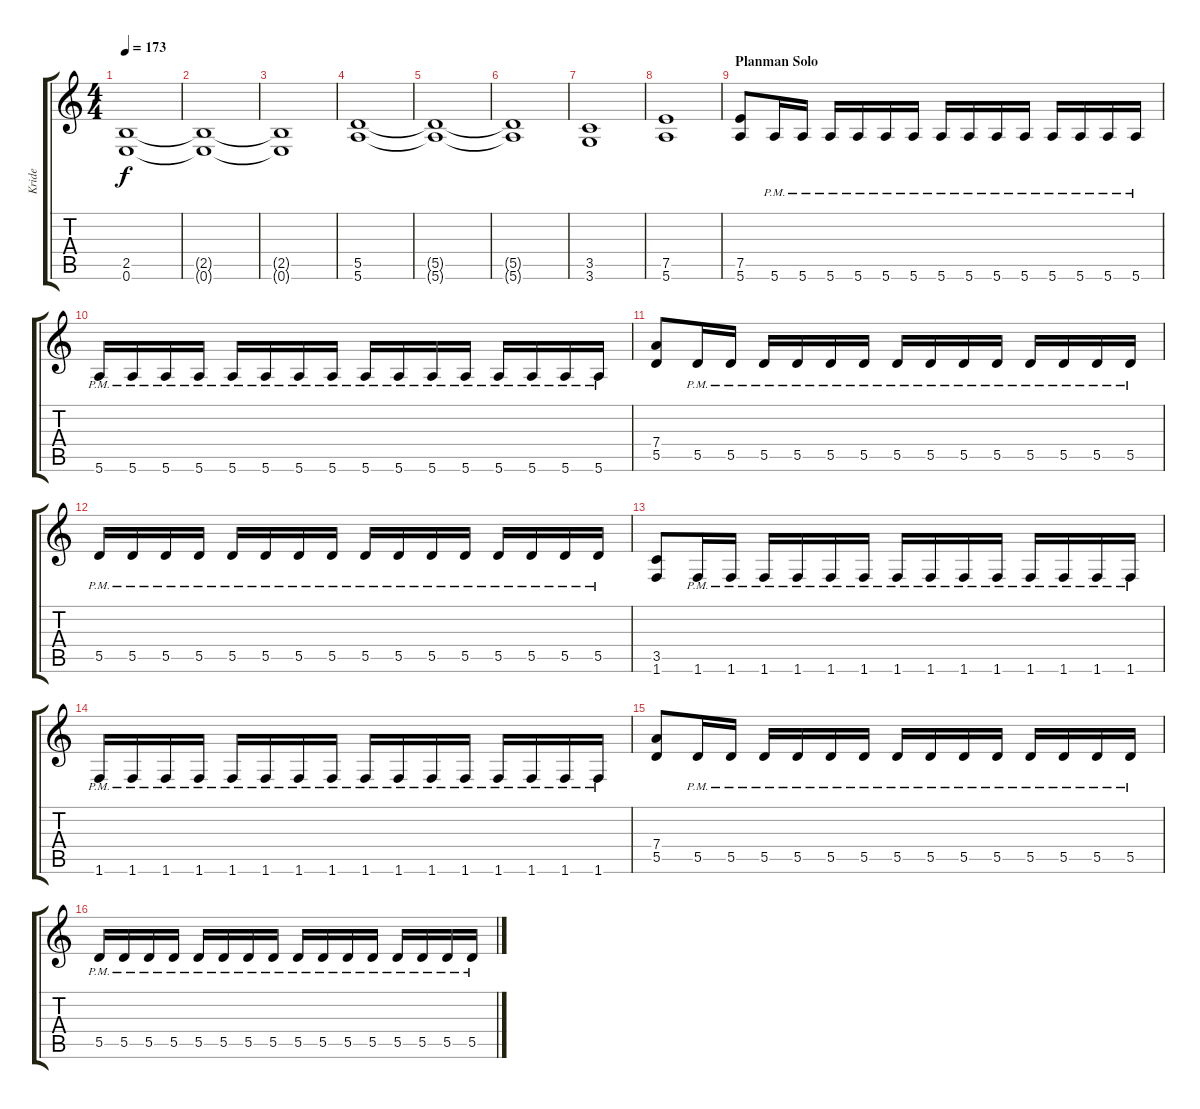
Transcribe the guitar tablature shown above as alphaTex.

\track ("Kride" "Kride") {instrument distortionguitar}
\staff {score tabs}
\tuning (E4 B3 G3 D3 A2 E2) {hide}
\ts (4 4)
\tempo 173
\clef g2
\ks c
(2.5 0.6).1{dy f} |
(2.5{t} 0.6{t}).1 |
(2.5{t} 0.6{t}).1 |
(5.5 5.6).1 |
(5.5{t} 5.6{t}).1 |
(5.5{t} 5.6{t}).1 |
(3.5 3.6).1 |
(7.5 5.6).1 |
\section ("" "Planman Solo")
(7.5 5.6).8 5.6{pm}.16 5.6{pm}.16 5.6{pm}.16 5.6{pm}.16 5.6{pm}.16 5.6{pm}.16 5.6{pm}.16 5.6{pm}.16 5.6{pm}.16 5.6{pm}.16 5.6{pm}.16 5.6{pm}.16 5.6{pm}.16 5.6{pm}.16 |
5.6{pm}.16 5.6{pm}.16 5.6{pm}.16 5.6{pm}.16 5.6{pm}.16 5.6{pm}.16 5.6{pm}.16 5.6{pm}.16 5.6{pm}.16 5.6{pm}.16 5.6{pm}.16 5.6{pm}.16 5.6{pm}.16 5.6{pm}.16 5.6{pm}.16 5.6{pm}.16 |
(7.4 5.5).8 5.5{pm}.16 5.5{pm}.16 5.5{pm}.16 5.5{pm}.16 5.5{pm}.16 5.5{pm}.16 5.5{pm}.16 5.5{pm}.16 5.5{pm}.16 5.5{pm}.16 5.5{pm}.16 5.5{pm}.16 5.5{pm}.16 5.5{pm}.16 |
5.5{pm}.16 5.5{pm}.16 5.5{pm}.16 5.5{pm}.16 5.5{pm}.16 5.5{pm}.16 5.5{pm}.16 5.5{pm}.16 5.5{pm}.16 5.5{pm}.16 5.5{pm}.16 5.5{pm}.16 5.5{pm}.16 5.5{pm}.16 5.5{pm}.16 5.5{pm}.16 |
(3.5 1.6).8 1.6{pm}.16 1.6{pm}.16 1.6{pm}.16 1.6{pm}.16 1.6{pm}.16 1.6{pm}.16 1.6{pm}.16 1.6{pm}.16 1.6{pm}.16 1.6{pm}.16 1.6{pm}.16 1.6{pm}.16 1.6{pm}.16 1.6{pm}.16 |
1.6{pm}.16 1.6{pm}.16 1.6{pm}.16 1.6{pm}.16 1.6{pm}.16 1.6{pm}.16 1.6{pm}.16 1.6{pm}.16 1.6{pm}.16 1.6{pm}.16 1.6{pm}.16 1.6{pm}.16 1.6{pm}.16 1.6{pm}.16 1.6{pm}.16 1.6{pm}.16 |
(7.4 5.5).8 5.5{pm}.16 5.5{pm}.16 5.5{pm}.16 5.5{pm}.16 5.5{pm}.16 5.5{pm}.16 5.5{pm}.16 5.5{pm}.16 5.5{pm}.16 5.5{pm}.16 5.5{pm}.16 5.5{pm}.16 5.5{pm}.16 5.5{pm}.16 |
5.5{pm}.16 5.5{pm}.16 5.5{pm}.16 5.5{pm}.16 5.5{pm}.16 5.5{pm}.16 5.5{pm}.16 5.5{pm}.16 5.5{pm}.16 5.5{pm}.16 5.5{pm}.16 5.5{pm}.16 5.5{pm}.16 5.5{pm}.16 5.5{pm}.16 5.5{pm}.16
